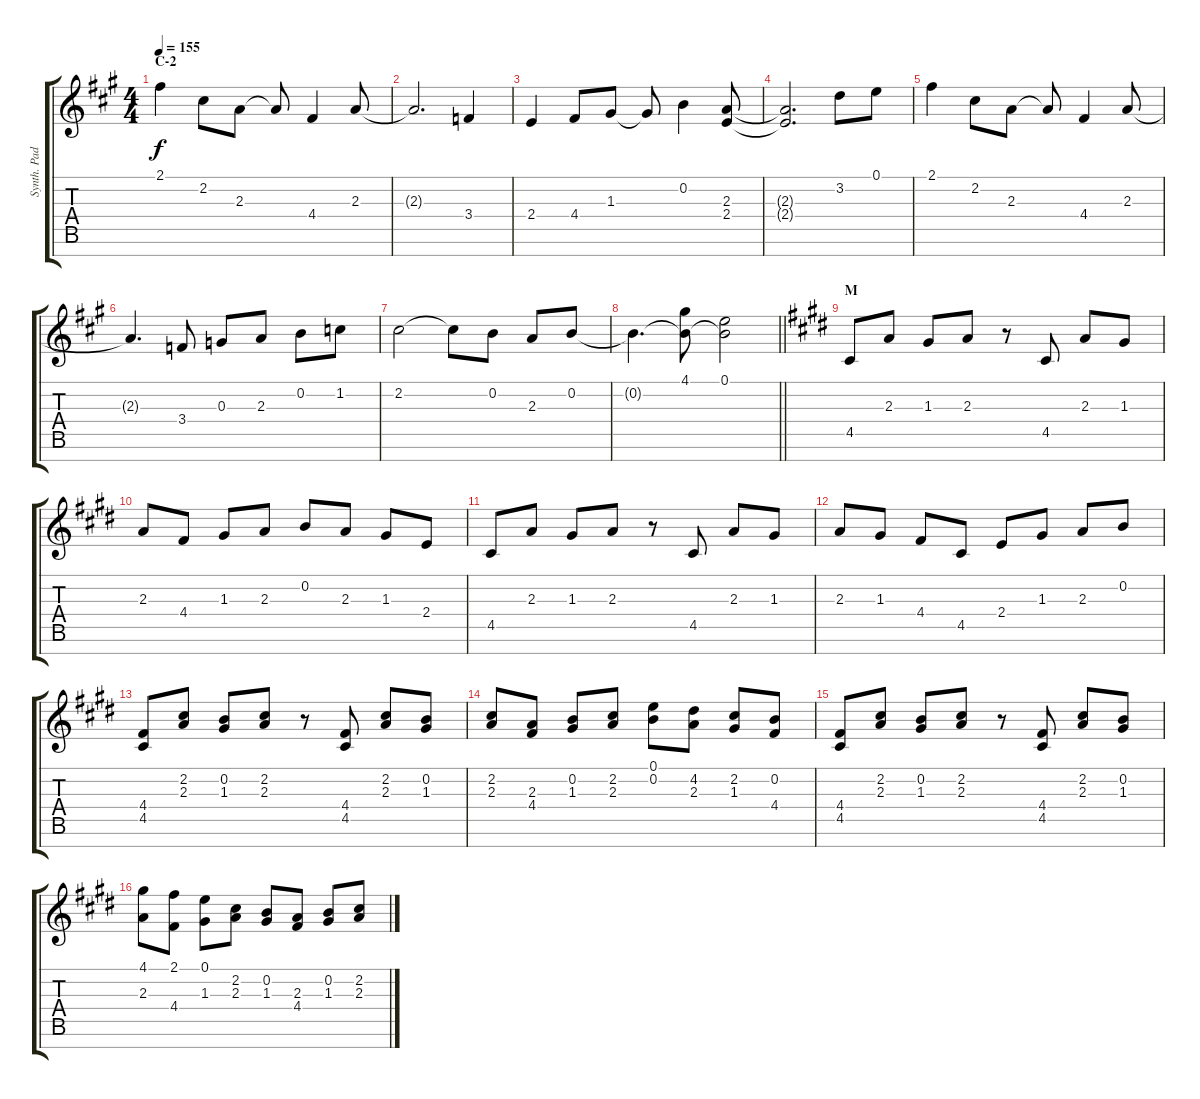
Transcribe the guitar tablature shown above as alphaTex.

\track ("Synth. Pad" "Synth. Pad") {instrument fx5brightness}
\staff {score tabs}
\tuning (E5 B4 G4 D4 A3 E3 B2) {hide}
\ts (4 4)
\section ("" "C-2")
\tempo 155
\clef g2
\ks a
2.1.4{dy f} 2.2.8 2.3.8 2.3{t}.8 4.4.4 2.3.8 |
2.3{t}.2{d} 3.4.4 |
2.4.4 4.4.8 1.3.8 1.3{t}.8 0.2.4 (2.3 2.4).8 |
(2.3{t} 2.4{t}).2{d} 3.2.8 0.1.8 |
2.1.4 2.2.8 2.3.8 2.3{t}.8 4.4.4 2.3.8 |
2.3{t}.4{d} 3.4.8 0.3.8 2.3.8 0.2.8 1.2.8 |
2.2.2 2.2{t}.8 0.2.8 2.3.8 0.2.8 |
\barLineRight lightlight
0.2{t}.4{d} (4.1 0.2{t}).8 (0.1 0.2{t}).2 |
\section ("" "M")
\ks e
4.5.8 2.3.8 1.3.8 2.3.8 r.8 4.5.8 2.3.8 1.3.8 |
2.3.8 4.4.8 1.3.8 2.3.8 0.2.8 2.3.8 1.3.8 2.4.8 |
4.5.8 2.3.8 1.3.8 2.3.8 r.8 4.5.8 2.3.8 1.3.8 |
2.3.8 1.3.8 4.4.8 4.5.8 2.4.8 1.3.8 2.3.8 0.2.8 |
(4.4 4.5).8 (2.2 2.3).8 (0.2 1.3).8 (2.2 2.3).8 r.8 (4.4 4.5).8 (2.2 2.3).8 (0.2 1.3).8 |
(2.2 2.3).8 (2.3 4.4).8 (0.2 1.3).8 (2.2 2.3).8 (0.1 0.2).8 (4.2 2.3).8 (2.2 1.3).8 (0.2 4.4).8 |
(4.4 4.5).8 (2.2 2.3).8 (0.2 1.3).8 (2.2 2.3).8 r.8 (4.4 4.5).8 (2.2 2.3).8 (0.2 1.3).8 |
(4.1 2.3).8 (2.1 4.4).8 (0.1 1.3).8 (2.2 2.3).8 (0.2 1.3).8 (2.3 4.4).8 (0.2 1.3).8 (2.2 2.3).8
